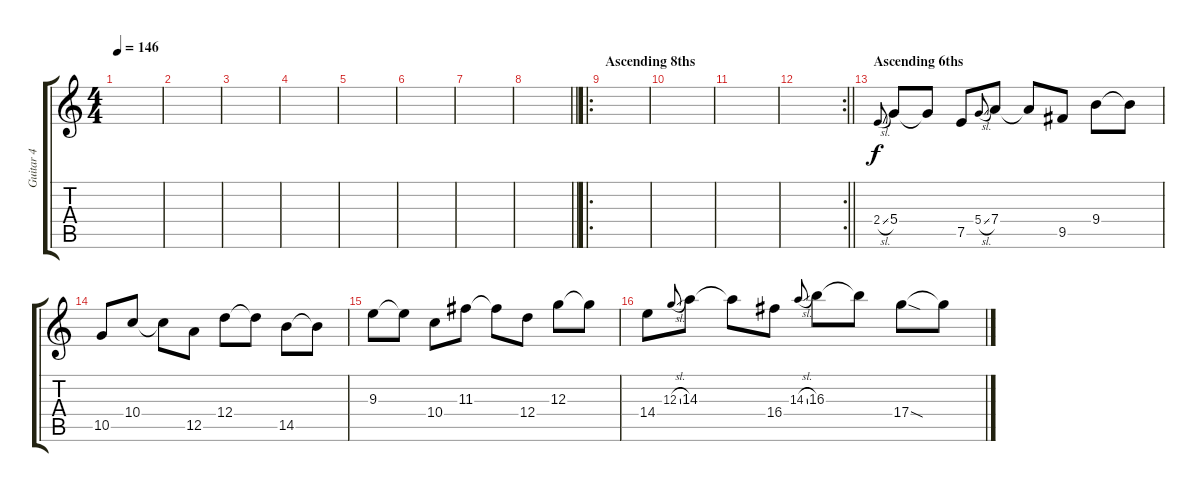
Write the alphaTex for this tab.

\track ("Guitar 4" "Guitar 4") {instrument overdrivenguitar}
\staff {score tabs}
\tuning (E4 B3 G3 D3 A2 E2) {hide}
\ts (4 4)
\tempo 146
\clef g2
\ks c
|
|
|
|
|
|
|
\barLineRight lightlight
|
\ro
\section ("" "Ascending 8ths")
|
|
|
\rc 2
\barLineRight lightlight
|
\section ("" "Ascending 6ths")
2.4{sl}.8{gr onbeat} 5.4.8 5.4{t}.8 7.5.8 5.4{sl}.8{gr onbeat} 7.4.8 7.4{t}.8 9.5.8 9.4.8 9.4{t}.8 |
10.5.8 10.4.8 10.4{t}.8 12.5.8 12.4.8 12.4{t}.8 14.5.8 14.5{t}.8 |
9.3.8 9.3{t}.8 10.4.8 11.3.8 11.3{t}.8 12.4.8 12.3.8 12.3{t}.8 |
14.4.8 12.3{sl}.8{gr onbeat} 14.3.8 14.3{t}.8 16.4.8 14.3{sl}.8{gr onbeat} 16.3.8 16.3{t}.8 17.4{sod}.8 17.4{t}.8
